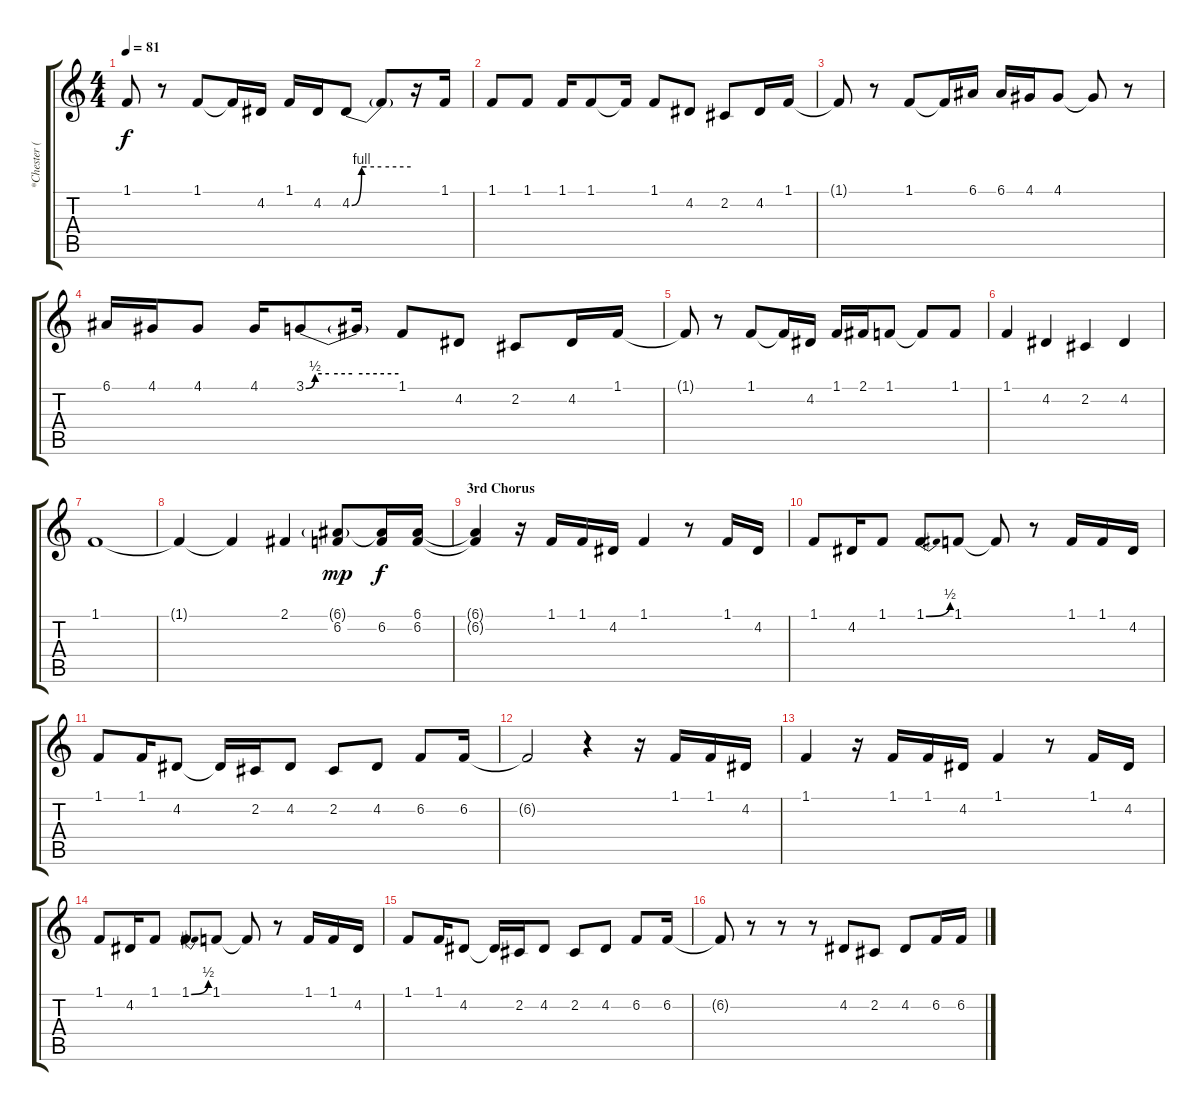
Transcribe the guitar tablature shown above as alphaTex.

\track ("*Chester (Vocals)" "*Chester (") {instrument oboe}
\staff {score tabs}
\tuning (E4 B3 G3 D3 A2 E2) {hide}
\ts (4 4)
\tempo 81
\clef g2
\ks c
1.1{t}.8{dy f} r.8 1.1.8 1.1{t}.16 4.2.16 1.1.16 4.2.16 4.2{be (custom 0 0 10 4 15 4 30 4 60 4)}.8 4.2{t}.8 r.16 1.1.16 |
1.1.8 1.1.8 1.1.16 1.1.8 1.1{t}.16 1.1.8 4.2.8 2.2.8 4.2.16 1.1.16 |
1.1{t}.8 r.8 1.1.8 1.1{t}.16 6.1.16 6.1.16 4.1.16 4.1.8 4.1{t}.8 r.8 |
6.1.16 4.1.16 4.1.8 4.1.16 3.1{be (custom 0 0 6 2 15 2 30 2 60 2)}.8 3.1{t}.16 1.1.8 4.2.8 2.2.8 4.2.16 1.1.16 |
1.1{t}.8 r.8 1.1.8 1.1{t}.16 4.2.16 1.1.16 2.1.16 1.1.8 1.1{t}.8 1.1.8 |
1.1.4 4.2.4 2.2.4 4.2.4 |
1.1.1 |
1.1{t}.4 1.1{t}.4 2.1.4{volume 16} (6.1{g} 6.2).8{dy mp} (6.1{t} 6.2).16{dy f} (6.1 6.2).16 |
\section ("" "3rd Chorus")
(6.1{t} 6.2{t}).4 r.16 1.1.16 1.1.16 4.2.16 1.1.4 r.8 1.1.16 4.2.16 |
1.1.8 4.2.16 1.1.8 1.1{be (bend 0 0 60 2)}.8 1.1.8 1.1{t}.8 r.8 1.1.16 1.1.16 4.2.16 |
1.1.8 1.1.16 4.2.8 4.2{t}.16 2.2.16 4.2.8 2.2.8 4.2.8 6.2.8 6.2.16 |
6.2{t}.2 r.4 r.16 1.1.16{volume 16} 1.1.16 4.2.16 |
1.1.4 r.16 1.1.16 1.1.16 4.2.16 1.1.4 r.8 1.1.16 4.2.16 |
1.1.8 4.2.16 1.1.8 1.1{be (bend 0 0 60 2)}.8 1.1.8 1.1{t}.8 r.8 1.1.16 1.1.16 4.2.16 |
1.1.8 1.1.16 4.2.8 4.2{t}.16 2.2.16 4.2.8 2.2.8 4.2.8 6.2.8 6.2.16 |
6.2{t}.8 r.8 r.8 r.8 4.2.8 2.2.8 4.2.8 6.2.16 6.2.16
